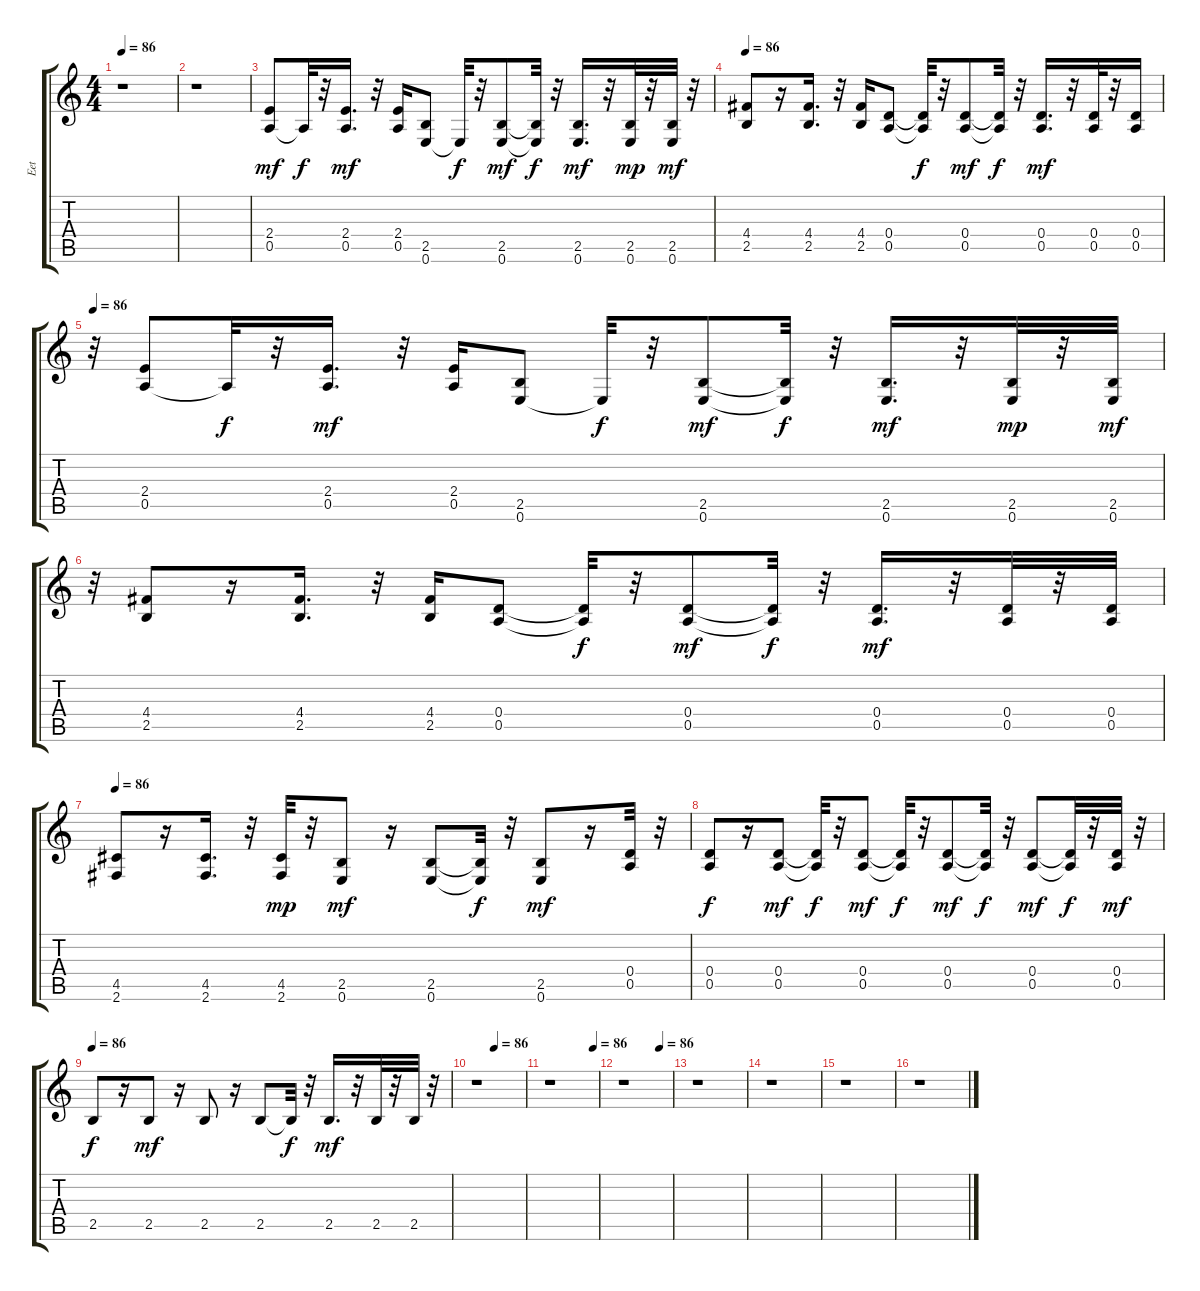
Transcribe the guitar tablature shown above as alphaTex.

\track ("Eet" "Eet") {instrument electricguitarmuted}
\staff {score tabs}
\tuning (E4 B3 G3 D3 A2 E2) {hide}
\ts (4 4)
\tempo 86
\clef g2
\ks c
r.1{dy mf} |
r.1 |
(2.4 0.5).8 0.5{t}.32{dy f} r.32 (2.4 0.5).16{d dy mf} r.32 (2.4 0.5).16 (2.5 0.6).8 0.6{t}.32{dy f} r.32 (2.5 0.6).8{dy mf} (2.5{t} 0.6{t}).32{dy f} r.32 (2.5 0.6).16{d dy mf} r.32 (2.5 0.6).32{dy mp} r.32 (2.5 0.6).32{dy mf} r.32 |
\tempo 86
(4.4 2.5).8 r.16 (4.4 2.5).16{d} r.32 (4.4 2.5).16 (0.4 0.5).8 (0.4{t} 0.5{t}).32{dy f} r.32 (0.4 0.5).8{dy mf} (0.4{t} 0.5{t}).32{dy f} r.32 (0.4 0.5).16{d dy mf} r.32 (0.4 0.5).32 r.32 (0.4 0.5).16 |
\tempo 86
r.32 (2.4 0.5).8 0.5{t}.32{dy f} r.32 (2.4 0.5).16{d dy mf} r.32 (2.4 0.5).16 (2.5 0.6).8 0.6{t}.32{dy f} r.32 (2.5 0.6).8{dy mf} (2.5{t} 0.6{t}).32{dy f} r.32 (2.5 0.6).16{d dy mf} r.32 (2.5 0.6).32{dy mp} r.32 (2.5 0.6).32{dy mf} |
r.32 (4.4 2.5).8 r.16 (4.4 2.5).16{d} r.32 (4.4 2.5).16 (0.4 0.5).8 (0.4{t} 0.5{t}).32{dy f} r.32 (0.4 0.5).8{dy mf} (0.4{t} 0.5{t}).32{dy f} r.32 (0.4 0.5).16{d dy mf} r.32 (0.4 0.5).32 r.32 (0.4 0.5).32 |
\tempo 86
(4.5 2.6).8 r.16 (4.5 2.6).16{d} r.32 (4.5 2.6).32{dy mp} r.32 (2.5 0.6).8{dy mf} r.16 (2.5 0.6).8 (2.5{t} 0.6{t}).32{dy f} r.32 (2.5 0.6).8{dy mf} r.16 (0.4 0.5).32 r.32 |
(0.4 0.5).8{dy f} r.16 (0.4 0.5).8{dy mf} (0.4{t} 0.5{t}).32{dy f} r.32 (0.4 0.5).8{dy mf} (0.4{t} 0.5{t}).32{dy f} r.32 (0.4 0.5).8{dy mf} (0.4{t} 0.5{t}).32{dy f} r.32 (0.4 0.5).8{dy mf} (0.4{t} 0.5{t}).32{dy f} r.32 (0.4 0.5).32{dy mf} r.32 |
\tempo 86
2.5.8{dy f} r.16 2.5.8{dy mf} r.16 2.5.8 r.16 2.5.8 2.5{t}.32{dy f} r.32 2.5.16{d dy mf} r.32 2.5.32 r.32 2.5.32 r.32 |
\tempo (86 0.375)
r.1 |
\tempo (86 0.90625)
r.1 |
\tempo (86 0.75)
r.1 |
r.1 |
r.1 |
r.1 |
r.1
